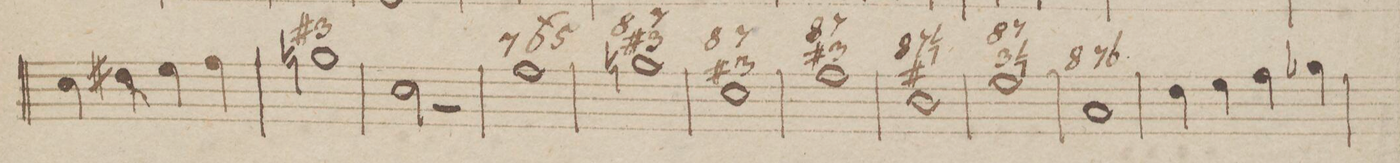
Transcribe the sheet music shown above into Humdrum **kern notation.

**kern	**dynam
*I"Organ.	*
*clefF4	*
*k[b-]	*
*met(c|)	*
*M2/2	*
4E\	.
4F#X\	.
4G\	.
4A\	.
=25	=25
1Bn	.
=26	=26
2E\	.
2r	.
=27	=27
1A	.
=28	=28
1Bn	.
=29	=29
1E	.
=30	=30
1A	.
=31	=31
1D	.
=32	=32
1G	.
=33	=33
1C	.
=34	=34
4F\	.
4G\	.
4A\	.
4B-X\	.
=35	=35
*-	*-
